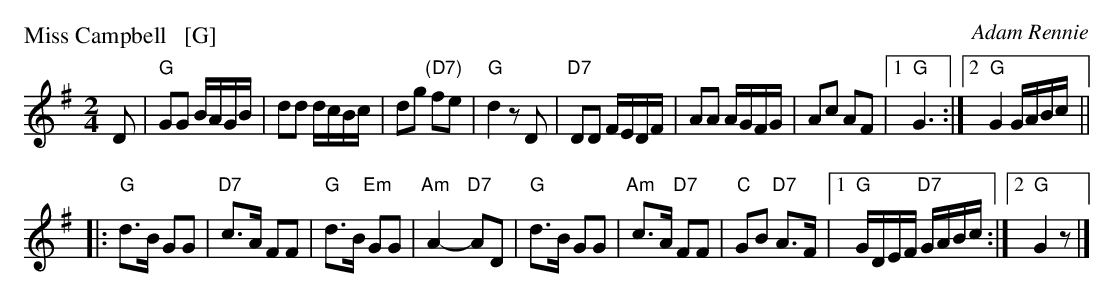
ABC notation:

X:1
P: Miss Campbell   [G]
C: Adam Rennie
M: 2/4
L: 1/16
K: G
D2 \
| "G"G2G2 BAGB | d2d2 dcBc | d2g2 "(D7)"f2e2 | "G"d4 z2D2 \
| "D7"D2D2 FEDF | A2A2 AGFG | A2c2 A2F2 |1 "G"G6 :|2 "G"G4 GABc ||
|: "G"d3B G2G2 | "D7"c3A F2F2 | "G"d3B "Em"G2G2 | "Am"A4- "D7"A2D2 \
|  "G"d3B G2G2 | "Am"c3A "D7"F2F2 | "C"G2B2 "D7"A3F |1 "G"GDEF "D7"GABc :|2 "G"G4 z2 |]
